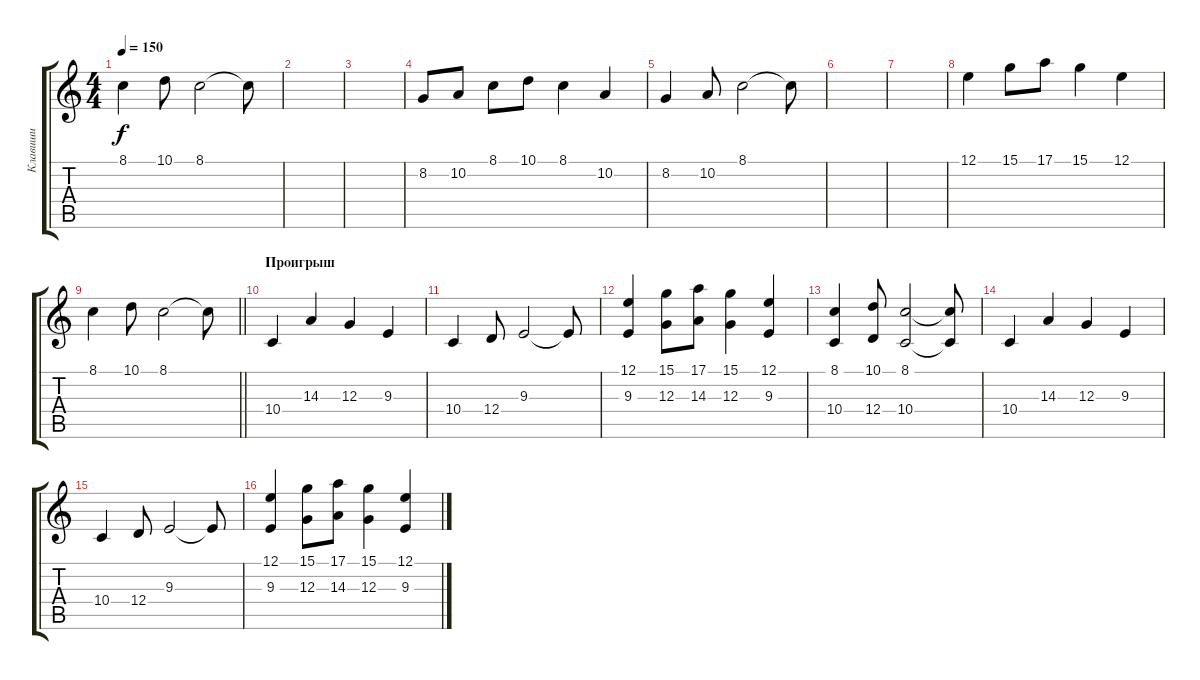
\track ("Клавиши" "Клавиши") {instrument flute}
\staff {score tabs}
\tuning (E4 B3 G3 D3 A2 E2) {hide}
\ts (4 4)
\tempo 150
\clef g2
\ks c
8.1.4{dy f} 10.1.8 8.1.2 8.1{t}.8 |
|
|
8.2.8 10.2.8 8.1.8 10.1.8 8.1.4 10.2.4 |
8.2.4 10.2.8 8.1.2 8.1{t}.8 |
|
|
12.1.4 15.1.8 17.1.8 15.1.4 12.1.4 |
\barLineRight lightlight
8.1.4 10.1.8 8.1.2 8.1{t}.8 |
\section ("" "Проигрыш")
10.4.4 14.3.4 12.3.4 9.3.4 |
10.4.4 12.4.8 9.3.2 9.3{t}.8 |
(12.1 9.3).4 (15.1 12.3).8 (17.1 14.3).8 (15.1 12.3).4 (12.1 9.3).4 |
(8.1 10.4).4 (10.1 12.4).8 (8.1 10.4).2 (8.1{t} 10.4{t}).8 |
10.4.4 14.3.4 12.3.4 9.3.4 |
10.4.4 12.4.8 9.3.2 9.3{t}.8 |
(12.1 9.3).4 (15.1 12.3).8 (17.1 14.3).8 (15.1 12.3).4 (12.1 9.3).4
